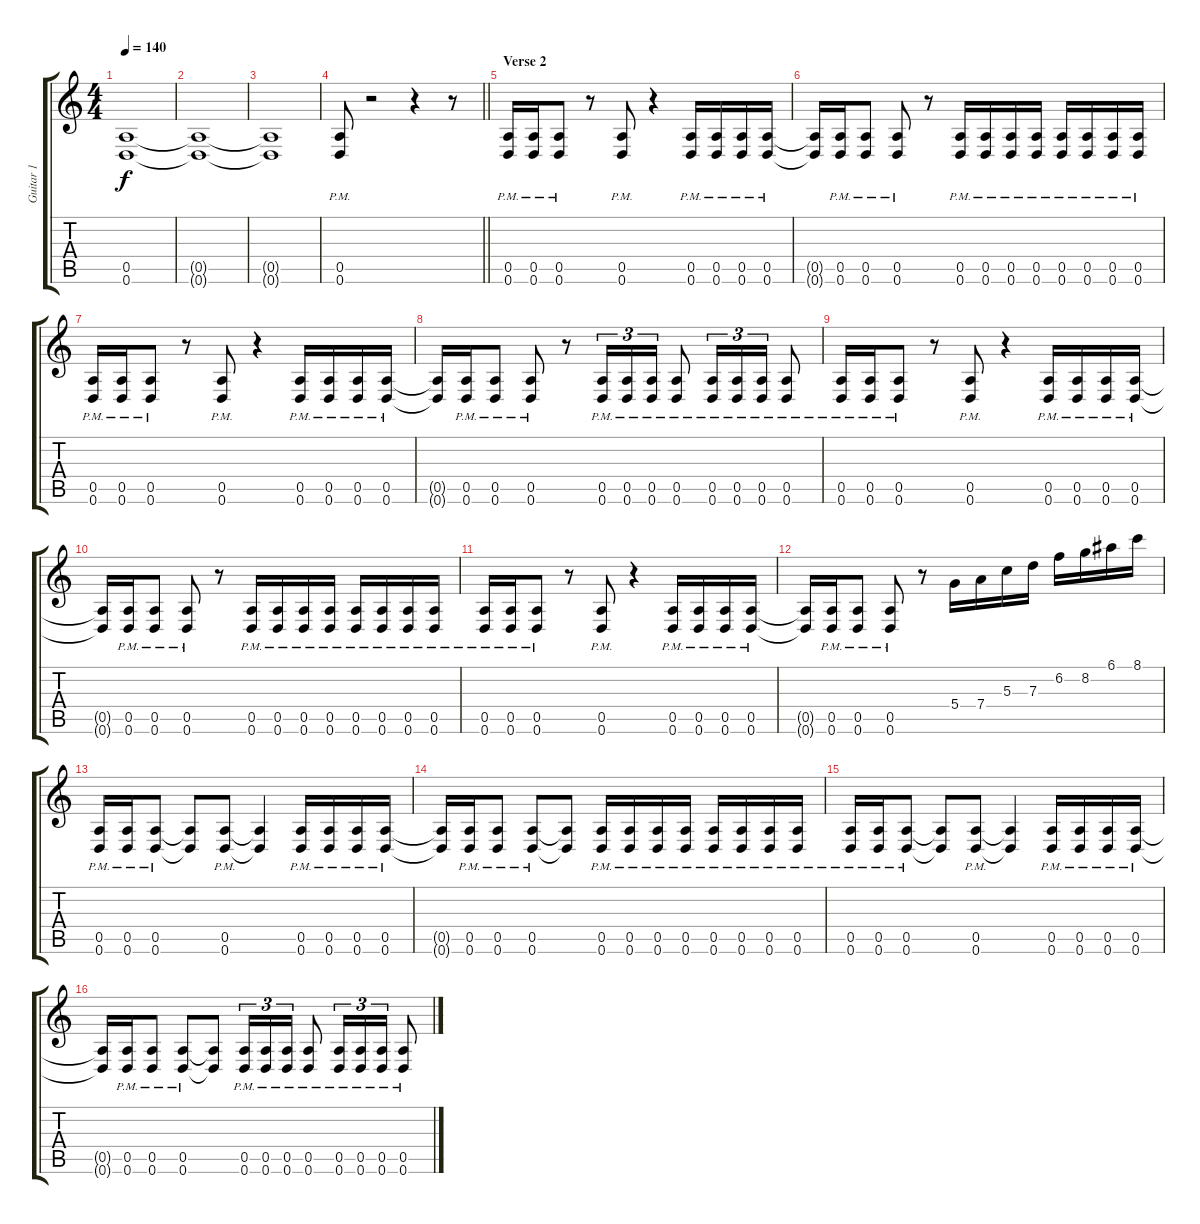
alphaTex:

\track ("Guitar 1" "Guitar 1") {instrument distortionguitar}
\staff {score tabs}
\tuning (E4 B3 G3 D3 A2 D2) {hide}
\ts (4 4)
\tempo 140
\clef g2
\ks c
(0.5 0.6).1{dy f} |
(0.5{t} 0.6{t}).1 |
(0.5{t} 0.6{t}).1 |
\barLineRight lightlight
(0.5{pm} 0.6{pm}).8 r.2 r.4 r.8 |
\section ("" "Verse 2")
(0.5{pm} 0.6{pm}).16 (0.5{pm} 0.6{pm}).16 (0.5{pm} 0.6{pm}).8 r.8 (0.5{pm} 0.6{pm}).8 r.4 (0.5{pm} 0.6{pm}).16 (0.5{pm} 0.6{pm}).16 (0.5{pm} 0.6{pm}).16 (0.5{pm} 0.6{pm}).16 |
(0.5{t} 0.6{t}).16 (0.5{pm} 0.6{pm}).16 (0.5{pm} 0.6{pm}).8 (0.5{pm} 0.6{pm}).8 r.8 (0.5{pm} 0.6{pm}).16 (0.5{pm} 0.6{pm}).16 (0.5{pm} 0.6{pm}).16 (0.5{pm} 0.6{pm}).16 (0.5{pm} 0.6{pm}).16 (0.5{pm} 0.6{pm}).16 (0.5{pm} 0.6{pm}).16 (0.5{pm} 0.6{pm}).16 |
(0.5{pm} 0.6{pm}).16 (0.5{pm} 0.6{pm}).16 (0.5{pm} 0.6{pm}).8 r.8 (0.5{pm} 0.6{pm}).8 r.4 (0.5{pm} 0.6{pm}).16 (0.5{pm} 0.6{pm}).16 (0.5{pm} 0.6{pm}).16 (0.5{pm} 0.6{pm}).16 |
(0.5{t} 0.6{t}).16 (0.5{pm} 0.6{pm}).16 (0.5{pm} 0.6{pm}).8 (0.5{pm} 0.6{pm}).8 r.8 (0.5{pm} 0.6{pm}).16{tu (3 2)} (0.5{pm} 0.6{pm}).16{tu (3 2)} (0.5{pm} 0.6{pm}).16{tu (3 2)} (0.5{pm} 0.6{pm}).8 (0.5{pm} 0.6{pm}).16{tu (3 2)} (0.5{pm} 0.6{pm}).16{tu (3 2)} (0.5{pm} 0.6{pm}).16{tu (3 2)} (0.5{pm} 0.6{pm}).8 |
(0.5{pm} 0.6{pm}).16 (0.5{pm} 0.6{pm}).16 (0.5{pm} 0.6{pm}).8 r.8 (0.5{pm} 0.6{pm}).8 r.4 (0.5{pm} 0.6{pm}).16 (0.5{pm} 0.6{pm}).16 (0.5{pm} 0.6{pm}).16 (0.5{pm} 0.6{pm}).16 |
(0.5{t} 0.6{t}).16 (0.5{pm} 0.6{pm}).16 (0.5{pm} 0.6{pm}).8 (0.5{pm} 0.6{pm}).8 r.8 (0.5{pm} 0.6{pm}).16 (0.5{pm} 0.6{pm}).16 (0.5{pm} 0.6{pm}).16 (0.5{pm} 0.6{pm}).16 (0.5{pm} 0.6{pm}).16 (0.5{pm} 0.6{pm}).16 (0.5{pm} 0.6{pm}).16 (0.5{pm} 0.6{pm}).16 |
(0.5{pm} 0.6{pm}).16 (0.5{pm} 0.6{pm}).16 (0.5{pm} 0.6{pm}).8 r.8 (0.5{pm} 0.6{pm}).8 r.4 (0.5{pm} 0.6{pm}).16 (0.5{pm} 0.6{pm}).16 (0.5{pm} 0.6{pm}).16 (0.5{pm} 0.6{pm}).16 |
(0.5{t} 0.6{t}).16 (0.5{pm} 0.6{pm}).16 (0.5{pm} 0.6{pm}).8 (0.5{pm} 0.6{pm}).8 r.8 5.4.16 7.4.16 5.3.16 7.3.16 6.2.16 8.2.16 6.1.16 8.1.16 |
(0.5{pm} 0.6{pm}).16 (0.5{pm} 0.6{pm}).16 (0.5{pm} 0.6{pm}).8 (0.5{t} 0.6{t}).8 (0.5{pm} 0.6{pm}).8 (0.5{t} 0.6{t}).4 (0.5{pm} 0.6{pm}).16 (0.5{pm} 0.6{pm}).16 (0.5{pm} 0.6{pm}).16 (0.5{pm} 0.6{pm}).16 |
(0.5{t} 0.6{t}).16 (0.5{pm} 0.6{pm}).16 (0.5{pm} 0.6{pm}).8 (0.5{pm} 0.6{pm}).8 (0.5{t} 0.6{t}).8 (0.5{pm} 0.6{pm}).16 (0.5{pm} 0.6{pm}).16 (0.5{pm} 0.6{pm}).16 (0.5{pm} 0.6{pm}).16 (0.5{pm} 0.6{pm}).16 (0.5{pm} 0.6{pm}).16 (0.5{pm} 0.6{pm}).16 (0.5{pm} 0.6{pm}).16 |
(0.5{pm} 0.6{pm}).16 (0.5{pm} 0.6{pm}).16 (0.5{pm} 0.6{pm}).8 (0.5{t} 0.6{t}).8 (0.5{pm} 0.6{pm}).8 (0.5{t} 0.6{t}).4 (0.5{pm} 0.6{pm}).16 (0.5{pm} 0.6{pm}).16 (0.5{pm} 0.6{pm}).16 (0.5{pm} 0.6{pm}).16 |
(0.5{t} 0.6{t}).16 (0.5{pm} 0.6{pm}).16 (0.5{pm} 0.6{pm}).8 (0.5{pm} 0.6{pm}).8 (0.5{t} 0.6{t}).8 (0.5{pm} 0.6{pm}).16{tu (3 2)} (0.5{pm} 0.6{pm}).16{tu (3 2)} (0.5{pm} 0.6{pm}).16{tu (3 2)} (0.5{pm} 0.6{pm}).8 (0.5{pm} 0.6{pm}).16{tu (3 2)} (0.5{pm} 0.6{pm}).16{tu (3 2)} (0.5{pm} 0.6{pm}).16{tu (3 2)} (0.5{pm} 0.6{pm}).8
